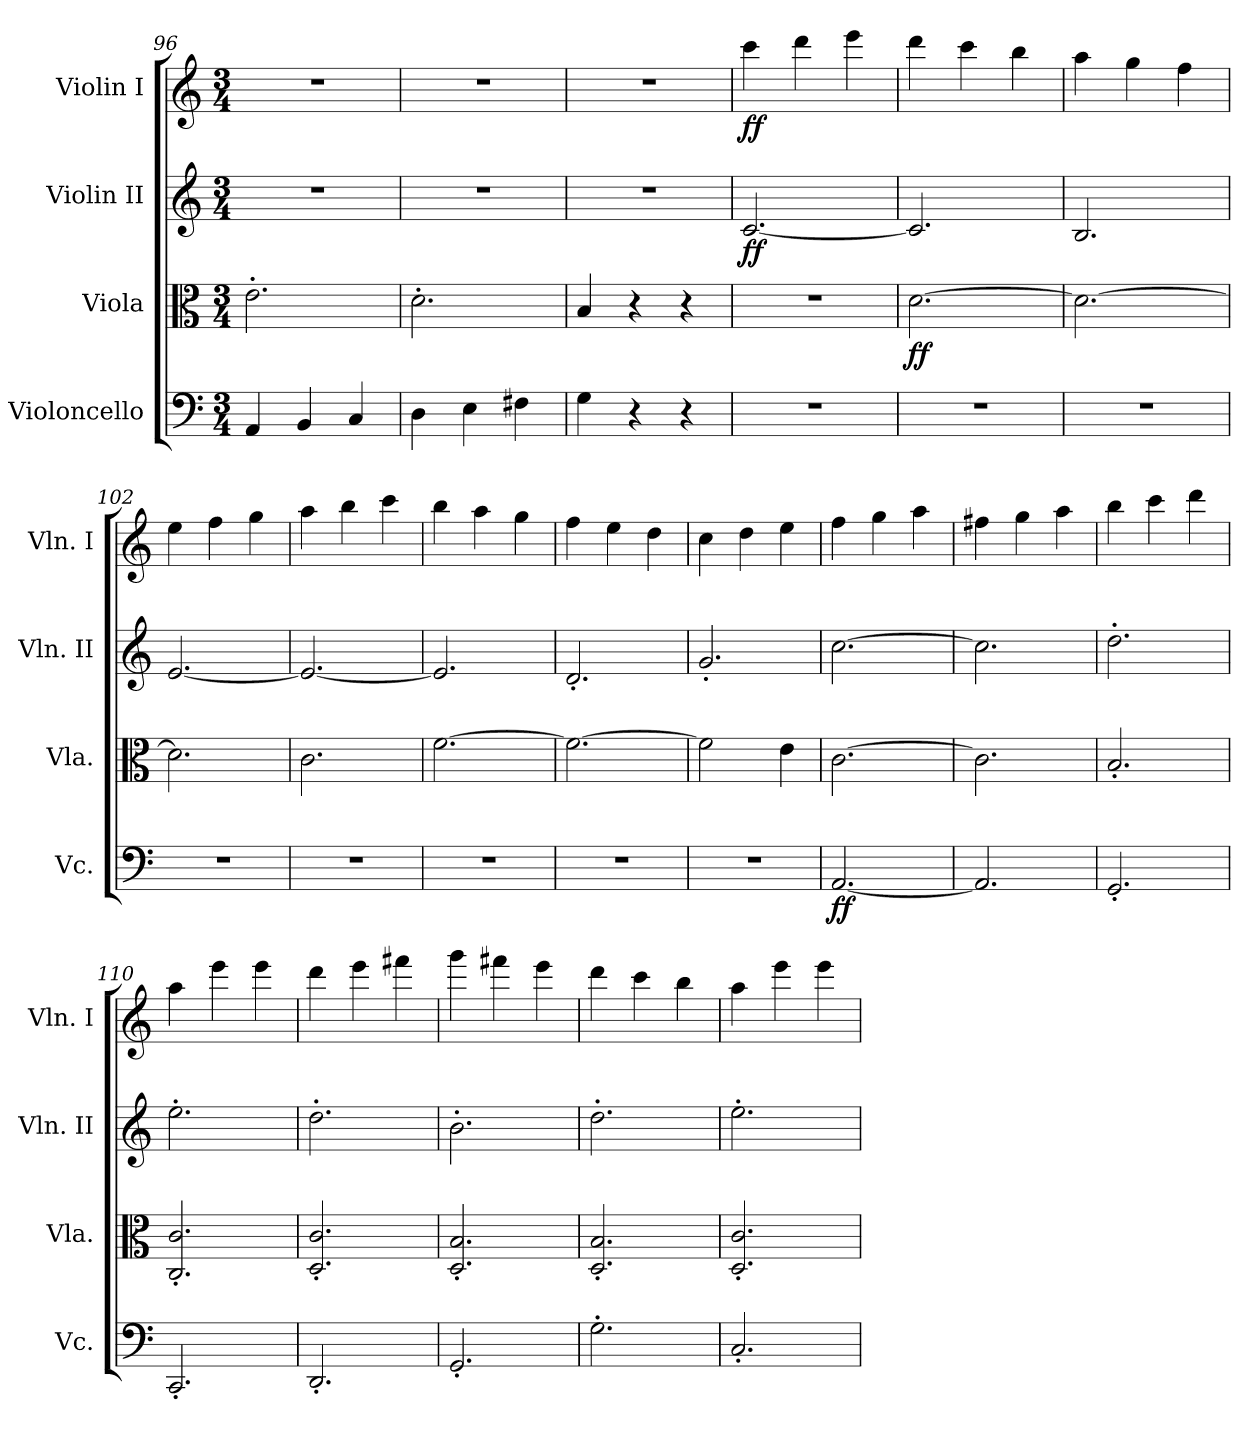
**kern	**dynam	**kern	**dynam	**kern	**dynam	**kern	**dynam
*part4	*part4	*part3	*part3	*part2	*part2	*part1	*part1
*staff4	*staff4	*staff3	*staff3	*staff2	*staff2	*staff1	*staff1
*I"Violoncello	*	*I"Viola	*	*I"Violin II	*	*I"Violin I	*
*I'Vc.	*	*I'Vla.	*	*I'Vln. II	*	*I'Vln. I	*
*clefF4	*	*clefC3	*	*clefG2	*	*clefG2	*
*k[]	*	*k[]	*	*k[]	*	*k[]	*
*C:	*	*C:	*	*C:	*	*C:	*
*M3/4	*	*M3/4	*	*M3/4	*	*M3/4	*
=96	=96	=96	=96	=96	=96	=96	=96
4AA/	.	2.e'\	.	2.r	.	2.r	.
4BB/	.	.	.	.	.	.	.
4C/	.	.	.	.	.	.	.
=97	=97	=97	=97	=97	=97	=97	=97
4D\	.	2.d'\	.	2.r	.	2.r	.
4E\	.	.	.	.	.	.	.
4F#X\	.	.	.	.	.	.	.
=98	=98	=98	=98	=98	=98	=98	=98
4G\	.	4B/	.	2.r	.	2.r	.
4r	.	4r	.	.	.	.	.
4r	.	4r	.	.	.	.	.
=99	=99	=99	=99	=99	=99	=99	=99
!	!	!	!	!	!LO:DY:b	!	!LO:DY:b
2.r	.	2.r	.	[2.c/	ff	4ccc\	ff
.	.	.	.	.	.	4ddd\	.
.	.	.	.	.	.	4eee\	.
=100	=100	=100	=100	=100	=100	=100	=100
!	!	!	!LO:DY:b	!	!	!	!
2.r	.	[2.d\	ff	2.c/]	.	4ddd\	.
.	.	.	.	.	.	4ccc\	.
.	.	.	.	.	.	4bb\	.
=101	=101	=101	=101	=101	=101	=101	=101
2.r	.	2.d\_	.	2.B/	.	4aa\	.
.	.	.	.	.	.	4gg\	.
.	.	.	.	.	.	4ff\	.
=102	=102	=102	=102	=102	=102	=102	=102
2.r	.	2.d\]	.	[2.e/	.	4ee\	.
.	.	.	.	.	.	4ff\	.
.	.	.	.	.	.	4gg\	.
=103	=103	=103	=103	=103	=103	=103	=103
2.r	.	2.c\	.	2.e/_	.	4aa\	.
.	.	.	.	.	.	4bb\	.
.	.	.	.	.	.	4ccc\	.
=104	=104	=104	=104	=104	=104	=104	=104
2.r	.	[2.f\	.	2.e/]	.	4bb\	.
.	.	.	.	.	.	4aa\	.
.	.	.	.	.	.	4gg\	.
=105	=105	=105	=105	=105	=105	=105	=105
2.r	.	2.f\_	.	2.d'/	.	4ff\	.
.	.	.	.	.	.	4ee\	.
.	.	.	.	.	.	4dd\	.
=106	=106	=106	=106	=106	=106	=106	=106
2.r	.	2f\]	.	2.g'/	.	4cc\	.
.	.	.	.	.	.	4dd\	.
.	.	4e\	.	.	.	4ee\	.
=107	=107	=107	=107	=107	=107	=107	=107
!	!LO:DY:b	!	!	!	!	!	!
[2.AA/	ff	[2.c\	.	[2.cc\	.	4ff\	.
.	.	.	.	.	.	4gg\	.
.	.	.	.	.	.	4aa\	.
=108	=108	=108	=108	=108	=108	=108	=108
2.AA/]	.	2.c\]	.	2.cc\]	.	4ff#X\	.
.	.	.	.	.	.	4gg\	.
.	.	.	.	.	.	4aa\	.
=109	=109	=109	=109	=109	=109	=109	=109
2.GG'/	.	2.B'/	.	2.dd'\	.	4bb\	.
.	.	.	.	.	.	4ccc\	.
.	.	.	.	.	.	4ddd\	.
=110	=110	=110	=110	=110	=110	=110	=110
2.CC'/	.	2.C/' 2.c/'	.	2.ee'\	.	4aa\	.
.	.	.	.	.	.	4eee\	.
.	.	.	.	.	.	4eee\	.
=111	=111	=111	=111	=111	=111	=111	=111
2.DD'/	.	2.D/' 2.c/'	.	2.dd'\	.	4ddd\	.
.	.	.	.	.	.	4eee\	.
.	.	.	.	.	.	4fff#X\	.
=112	=112	=112	=112	=112	=112	=112	=112
2.GG'/	.	2.D/' 2.B/'	.	2.b'\	.	4ggg\	.
.	.	.	.	.	.	4fff#X\	.
.	.	.	.	.	.	4eee\	.
=113	=113	=113	=113	=113	=113	=113	=113
2.G'\	.	2.D/' 2.B/'	.	2.dd'\	.	4ddd\	.
.	.	.	.	.	.	4ccc\	.
.	.	.	.	.	.	4bb\	.
=114	=114	=114	=114	=114	=114	=114	=114
2.C'/	.	2.D/' 2.c/'	.	2.ee'\	.	4aa\	.
.	.	.	.	.	.	4eee\	.
.	.	.	.	.	.	4eee\	.
=	=	=	=	=	=	=	=
*-	*-	*-	*-	*-	*-	*-	*-
